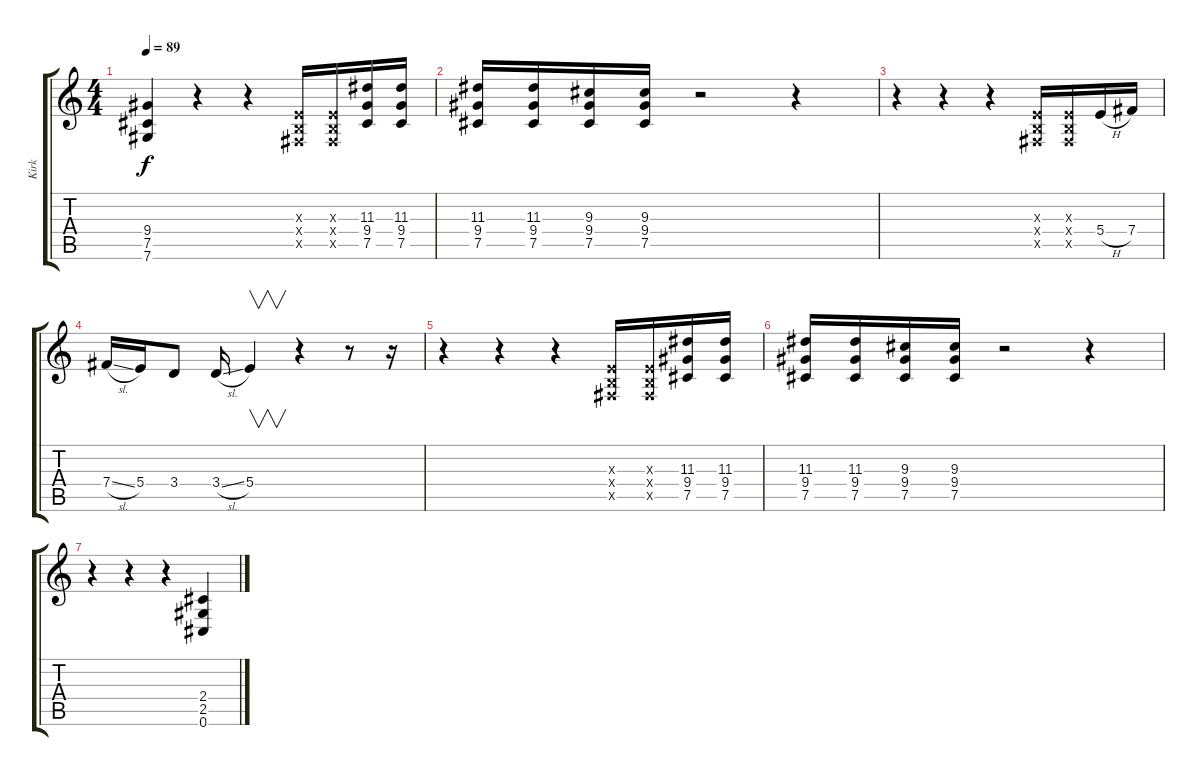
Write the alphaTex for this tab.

\track ("Kirk" "Kirk") {instrument distortionguitar}
\staff {score tabs}
\tuning (Db4 Ab3 E3 B2 Gb2 Db2) {hide}
\ts (4 4)
\tempo 89
\clef g2
\ks c
(9.4{t} 7.5{t} 7.6{t}).4{dy f} r.4 r.4 (0.3{x} 0.4{x} 0.5{x}).16 (0.3{x} 0.4{x} 0.5{x}).16 (11.3 9.4 7.5).16 (11.3 9.4 7.5).16 |
(11.3 9.4 7.5).16 (11.3 9.4 7.5).16 (9.3 9.4 7.5).16 (9.3 9.4 7.5).16 r.2 r.4 |
r.4 r.4 r.4 (0.3{x} 0.4{x} 0.5{x}).16 (0.3{x} 0.4{x} 0.5{x}).16 5.4{h}.16 7.4.16 |
7.4{sl}.16 5.4.16 3.4.8 3.4{sl}.16 5.4.4{v} r.4 r.8 r.16 |
r.4 r.4 r.4 (0.3{x} 0.4{x} 0.5{x}).16 (0.3{x} 0.4{x} 0.5{x}).16 (11.3 9.4 7.5).16 (11.3 9.4 7.5).16 |
(11.3 9.4 7.5).16 (11.3 9.4 7.5).16 (9.3 9.4 7.5).16 (9.3 9.4 7.5).16 r.2 r.4 |
r.4 r.4 r.4 (2.4 2.5 0.6).4
